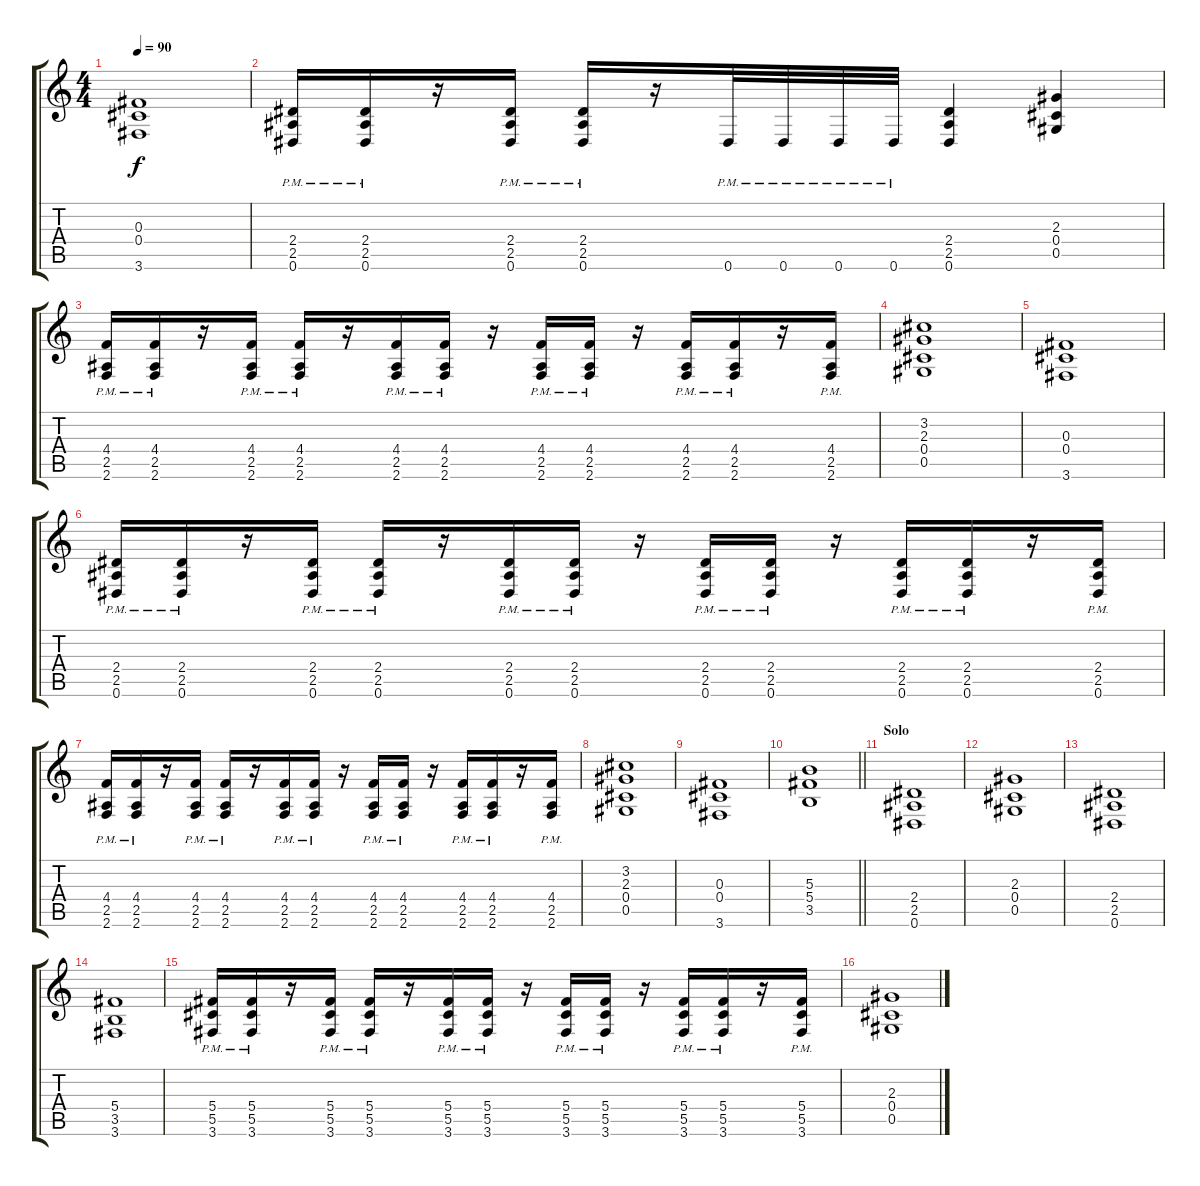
\track "" {instrument overdrivenguitar}
\staff {score tabs}
\tuning (Eb4 Bb3 Gb3 Db3 Ab2 Eb2) {hide}
\ts (4 4)
\tempo 90
\clef g2
\ks c
(0.3 0.4 3.6).1{dy f} |
(2.4{pm} 2.5{pm} 0.6{pm}).16 (2.4{pm} 2.5{pm} 0.6{pm}).16 r.16 (2.4{pm} 2.5{pm} 0.6{pm}).16 (2.4{pm} 2.5{pm} 0.6{pm}).16 r.16 0.6{pm}.32 0.6{pm}.32 0.6{pm}.32 0.6{pm}.32 (2.4 2.5 0.6).4 (2.3 0.4 0.5).4 |
(4.4{pm} 2.5{pm} 2.6{pm}).16 (4.4{pm} 2.5{pm} 2.6{pm}).16 r.16 (4.4{pm} 2.5{pm} 2.6{pm}).16 (4.4{pm} 2.5{pm} 2.6{pm}).16 r.16 (4.4{pm} 2.5{pm} 2.6{pm}).16 (4.4{pm} 2.5{pm} 2.6{pm}).16 r.16 (4.4{pm} 2.5{pm} 2.6{pm}).16 (4.4{pm} 2.5{pm} 2.6{pm}).16 r.16 (4.4{pm} 2.5{pm} 2.6{pm}).16 (4.4{pm} 2.5{pm} 2.6{pm}).16 r.16 (4.4{pm} 2.5{pm} 2.6{pm}).16 |
(3.2 2.3 0.4 0.5).1 |
(0.3 0.4 3.6).1 |
(2.4{pm} 2.5{pm} 0.6{pm}).16 (2.4{pm} 2.5{pm} 0.6{pm}).16 r.16 (2.4{pm} 2.5{pm} 0.6{pm}).16 (2.4{pm} 2.5{pm} 0.6{pm}).16 r.16 (2.4{pm} 2.5{pm} 0.6{pm}).16 (2.4{pm} 2.5{pm} 0.6{pm}).16 r.16 (2.4{pm} 2.5{pm} 0.6{pm}).16 (2.4{pm} 2.5{pm} 0.6{pm}).16 r.16 (2.4{pm} 2.5{pm} 0.6{pm}).16 (2.4{pm} 2.5{pm} 0.6{pm}).16 r.16 (2.4{pm} 2.5{pm} 0.6{pm}).16 |
(4.4{pm} 2.5{pm} 2.6{pm}).16 (4.4{pm} 2.5{pm} 2.6{pm}).16 r.16 (4.4{pm} 2.5{pm} 2.6{pm}).16 (4.4{pm} 2.5{pm} 2.6{pm}).16 r.16 (4.4{pm} 2.5{pm} 2.6{pm}).16 (4.4{pm} 2.5{pm} 2.6{pm}).16 r.16 (4.4{pm} 2.5{pm} 2.6{pm}).16 (4.4{pm} 2.5{pm} 2.6{pm}).16 r.16 (4.4{pm} 2.5{pm} 2.6{pm}).16 (4.4{pm} 2.5{pm} 2.6{pm}).16 r.16 (4.4{pm} 2.5{pm} 2.6{pm}).16 |
(3.2 2.3 0.4 0.5).1 |
(0.3 0.4 3.6).1 |
\barLineRight lightlight
(5.3 5.4 3.5).1 |
\section ("" "Solo")
(2.4 2.5 0.6).1 |
(2.3 0.4 0.5).1 |
(2.4 2.5 0.6).1 |
(5.4 3.5 3.6).1 |
(5.4{pm} 5.5{pm} 3.6{pm}).16 (5.4{pm} 5.5{pm} 3.6{pm}).16 r.16 (5.4{pm} 5.5{pm} 3.6{pm}).16 (5.4{pm} 5.5{pm} 3.6{pm}).16 r.16 (5.4{pm} 5.5{pm} 3.6{pm}).16 (5.4{pm} 5.5{pm} 3.6{pm}).16 r.16 (5.4{pm} 5.5{pm} 3.6{pm}).16 (5.4{pm} 5.5{pm} 3.6{pm}).16 r.16 (5.4{pm} 5.5{pm} 3.6{pm}).16 (5.4{pm} 5.5{pm} 3.6{pm}).16 r.16 (5.4{pm} 5.5{pm} 3.6{pm}).16 |
(2.3 0.4 0.5).1
